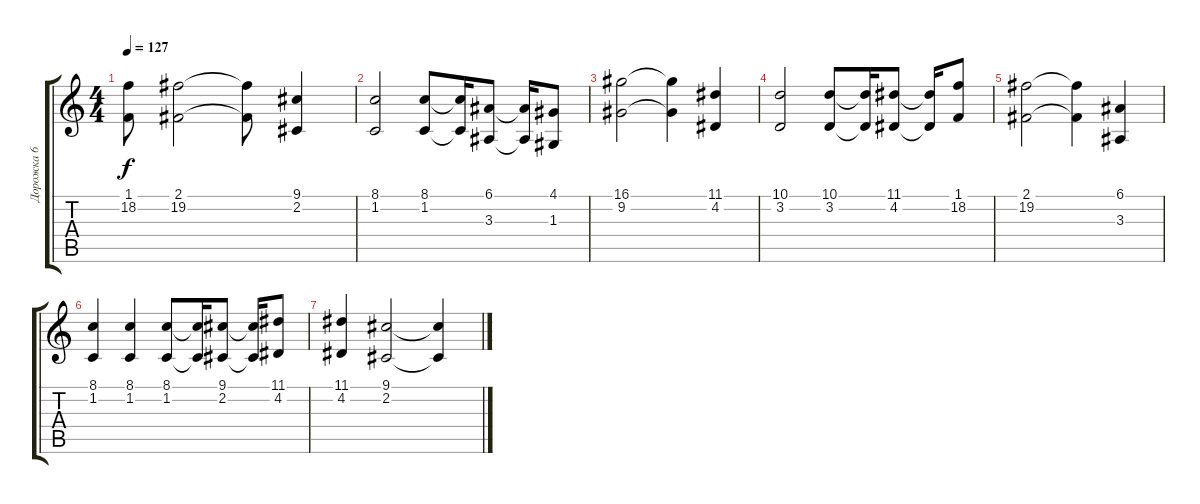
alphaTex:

\track ("Дорожка 6" "Дорожка 6") {instrument pad1newage}
\staff {score tabs}
\tuning (E4 B3 G3 D3 A2 E2) {hide}
\ts (4 4)
\tempo 127
\clef g2
\ks c
(1.1{t} 18.2{t}).8{dy f} (2.1 19.2).2 (2.1{t} 19.2{t}).8 (9.1 2.2).4 |
(8.1 1.2).2 (8.1 1.2).8 (8.1{t} 1.2{t}).16 (6.1 3.3).8 (6.1{t} 3.3{t}).16 (4.1 1.3).8 |
(16.1 9.2).2 (16.1{t} 9.2{t}).4 (11.1 4.2).4 |
(10.1 3.2).2 (10.1 3.2).8 (10.1{t} 3.2{t}).16 (11.1 4.2).8 (11.1{t} 4.2{t}).16 (1.1 18.2).8 |
(2.1 19.2).2 (2.1{t} 19.2{t}).4 (6.1 3.3).4 |
(8.1 1.2).4 (8.1 1.2).4 (8.1 1.2).8 (8.1{t} 1.2{t}).16 (9.1 2.2).8 (9.1{t} 2.2{t}).16 (11.1 4.2).8 |
(11.1 4.2).4 (9.1 2.2).2 (9.1{t} 2.2{t}).4
